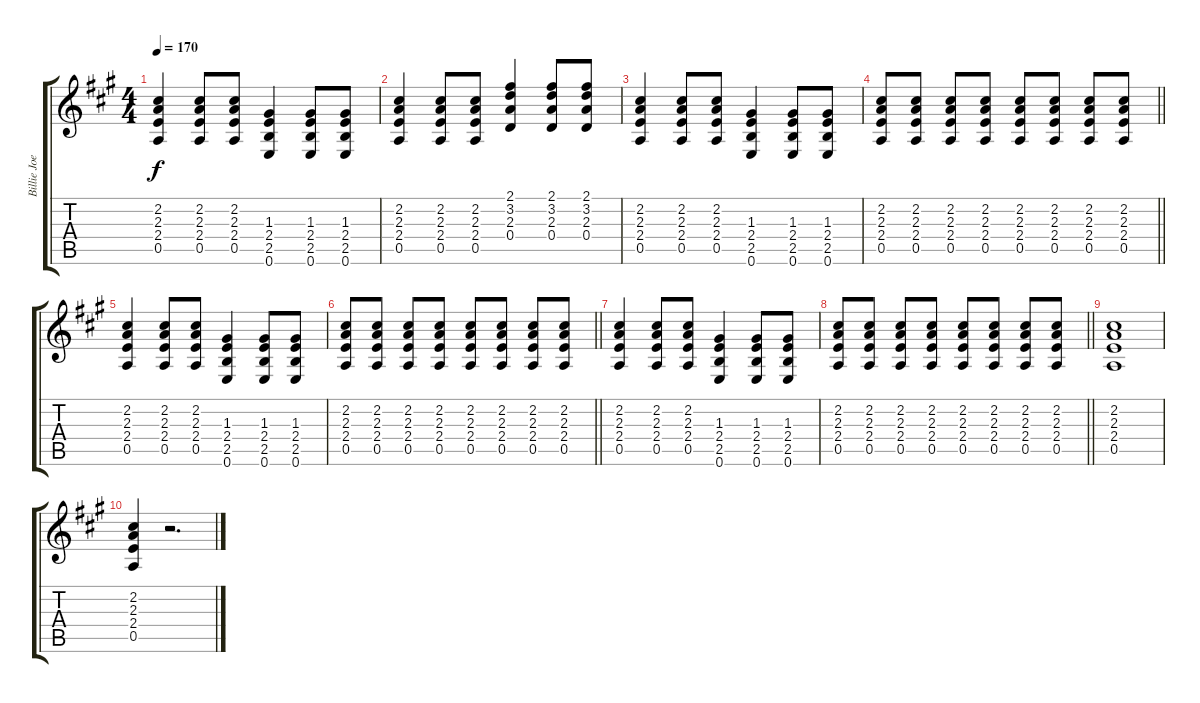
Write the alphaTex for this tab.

\track ("Billie Joe Armstrong" "Billie Joe") {instrument distortionguitar}
\staff {score tabs}
\tuning (E4 B3 G3 D3 A2 E2) {hide}
\ts (4 4)
\tempo 170
\clef g2
\ks a
(2.2 2.3 2.4 0.5).4{dy f} (2.2 2.3 2.4 0.5).8 (2.2 2.3 2.4 0.5).8 (1.3 2.4 2.5 0.6).4 (1.3 2.4 2.5 0.6).8 (1.3 2.4 2.5 0.6).8 |
(2.2 2.3 2.4 0.5).4 (2.2 2.3 2.4 0.5).8 (2.2 2.3 2.4 0.5).8 (2.1 3.2 2.3 0.4).4 (2.1 3.2 2.3 0.4).8 (2.1 3.2 2.3 0.4).8 |
(2.2 2.3 2.4 0.5).4 (2.2 2.3 2.4 0.5).8 (2.2 2.3 2.4 0.5).8 (1.3 2.4 2.5 0.6).4 (1.3 2.4 2.5 0.6).8 (1.3 2.4 2.5 0.6).8 |
\barLineRight lightlight
(2.2 2.3 2.4 0.5).8 (2.2 2.3 2.4 0.5).8 (2.2 2.3 2.4 0.5).8 (2.2 2.3 2.4 0.5).8 (2.2 2.3 2.4 0.5).8 (2.2 2.3 2.4 0.5).8 (2.2 2.3 2.4 0.5).8 (2.2 2.3 2.4 0.5).8 |
(2.2 2.3 2.4 0.5).4 (2.2 2.3 2.4 0.5).8 (2.2 2.3 2.4 0.5).8 (1.3 2.4 2.5 0.6).4 (1.3 2.4 2.5 0.6).8 (1.3 2.4 2.5 0.6).8 |
\barLineRight lightlight
(2.2 2.3 2.4 0.5).8 (2.2 2.3 2.4 0.5).8 (2.2 2.3 2.4 0.5).8 (2.2 2.3 2.4 0.5).8 (2.2 2.3 2.4 0.5).8 (2.2 2.3 2.4 0.5).8 (2.2 2.3 2.4 0.5).8 (2.2 2.3 2.4 0.5).8 |
(2.2 2.3 2.4 0.5).4 (2.2 2.3 2.4 0.5).8 (2.2 2.3 2.4 0.5).8 (1.3 2.4 2.5 0.6).4 (1.3 2.4 2.5 0.6).8 (1.3 2.4 2.5 0.6).8 |
\barLineRight lightlight
(2.2 2.3 2.4 0.5).8 (2.2 2.3 2.4 0.5).8 (2.2 2.3 2.4 0.5).8 (2.2 2.3 2.4 0.5).8 (2.2 2.3 2.4 0.5).8 (2.2 2.3 2.4 0.5).8 (2.2 2.3 2.4 0.5).8 (2.2 2.3 2.4 0.5).8 |
(2.2 2.3 2.4 0.5).1 |
(2.2 2.3 2.4 0.5).4 r.2{d}
